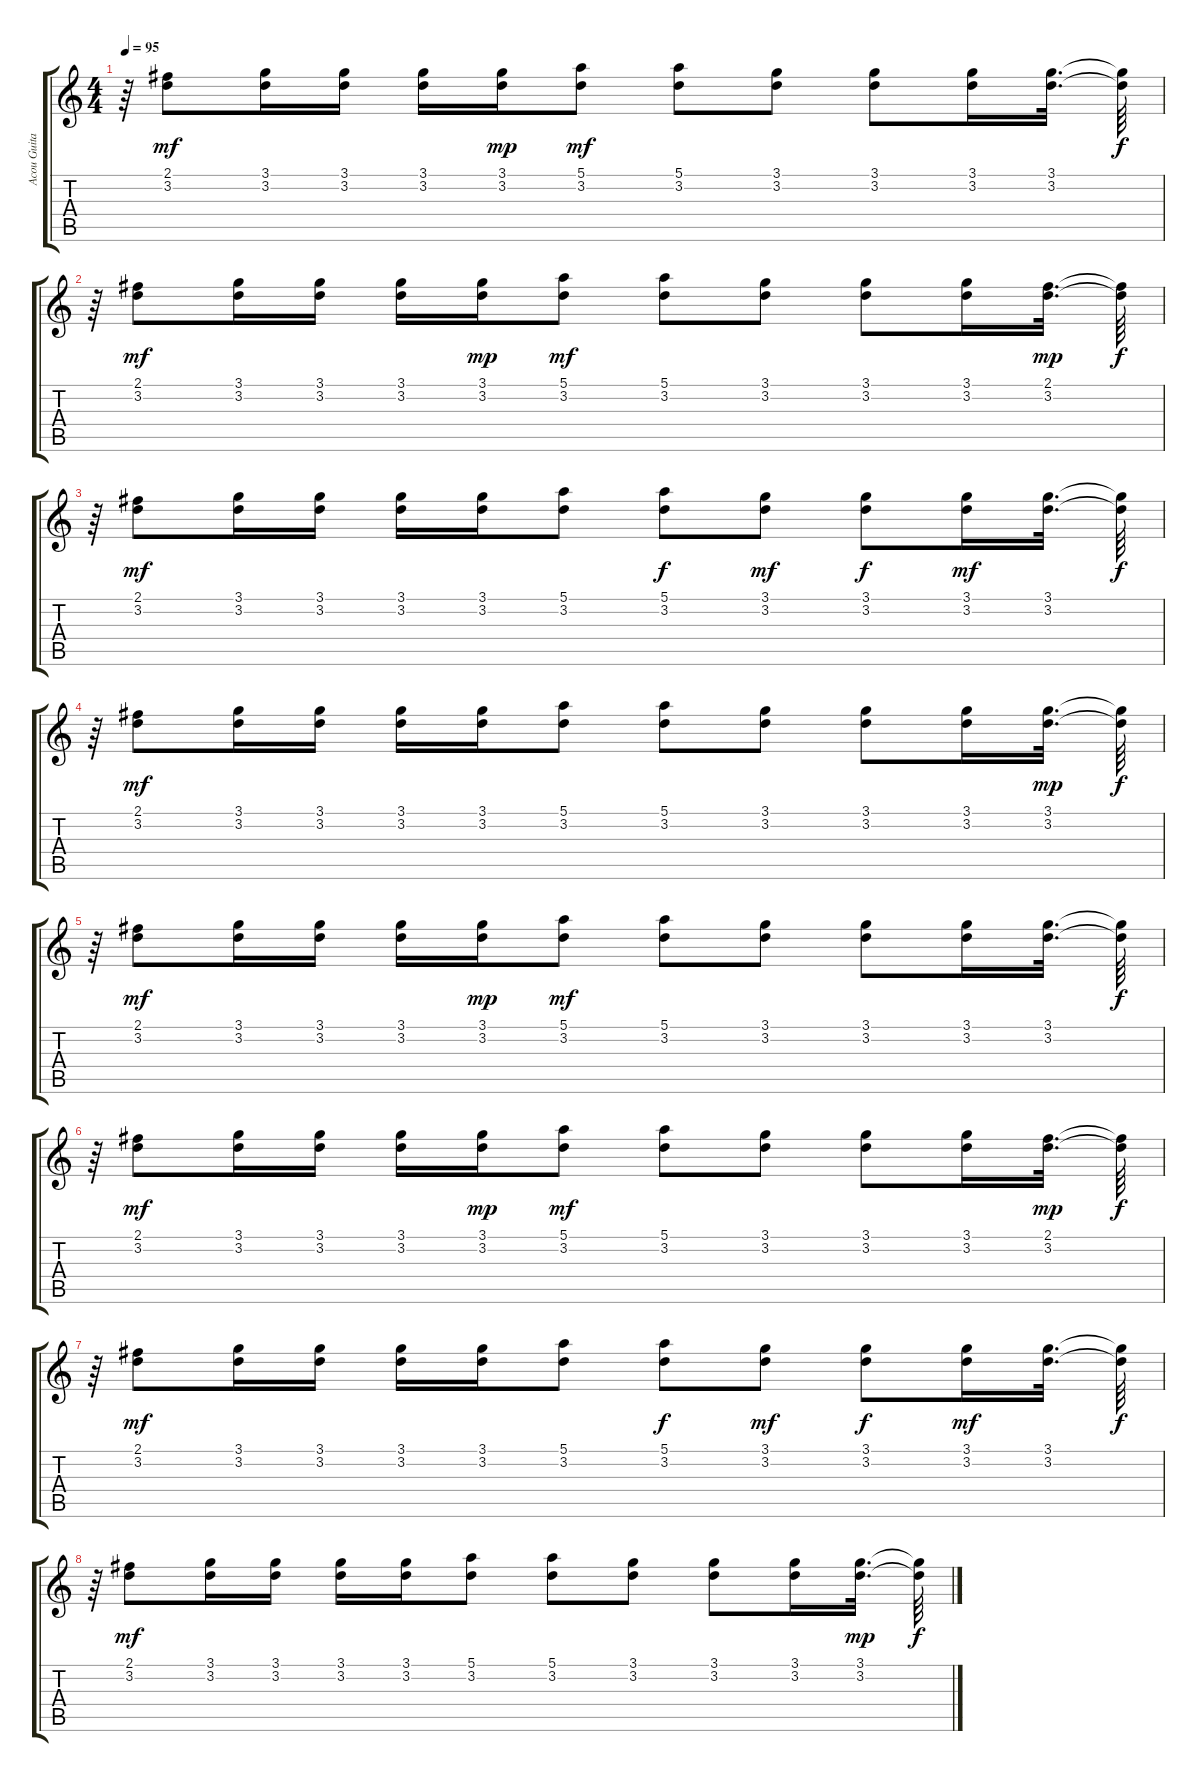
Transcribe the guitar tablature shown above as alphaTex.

\track ("Acou Guitar" "Acou Guita") {instrument acousticguitarsteel}
\staff {score tabs}
\tuning (E4 B3 G3 D3 A2 E2) {hide}
\ts (4 4)
\tempo 95
\clef g2
\ks c
r.64{dy f} (2.1 3.2).8{dy mf} (3.1 3.2).16 (3.1 3.2).16 (3.1 3.2).16 (3.1 3.2).16{dy mp} (5.1 3.2).8{dy mf} (5.1 3.2).8 (3.1 3.2).8 (3.1 3.2).8 (3.1 3.2).16 (3.1 3.2).32{d} (3.1{t} 3.2{t}).64{dy f} |
r.64 (2.1 3.2).8{dy mf} (3.1 3.2).16 (3.1 3.2).16 (3.1 3.2).16 (3.1 3.2).16{dy mp} (5.1 3.2).8{dy mf} (5.1 3.2).8 (3.1 3.2).8 (3.1 3.2).8 (3.1 3.2).16 (2.1 3.2).32{d dy mp} (2.1{t} 3.2{t}).64{dy f} |
r.64 (2.1 3.2).8{dy mf} (3.1 3.2).16 (3.1 3.2).16 (3.1 3.2).16 (3.1 3.2).16 (5.1 3.2).8 (5.1 3.2).8{dy f} (3.1 3.2).8{dy mf} (3.1 3.2).8{dy f} (3.1 3.2).16{dy mf} (3.1 3.2).32{d} (3.1{t} 3.2{t}).64{dy f} |
r.64 (2.1 3.2).8{dy mf} (3.1 3.2).16 (3.1 3.2).16 (3.1 3.2).16 (3.1 3.2).16 (5.1 3.2).8 (5.1 3.2).8 (3.1 3.2).8 (3.1 3.2).8 (3.1 3.2).16 (3.1 3.2).32{d dy mp} (3.1{t} 3.2{t}).64{dy f} |
r.64 (2.1 3.2).8{dy mf} (3.1 3.2).16 (3.1 3.2).16 (3.1 3.2).16 (3.1 3.2).16{dy mp} (5.1 3.2).8{dy mf} (5.1 3.2).8 (3.1 3.2).8 (3.1 3.2).8 (3.1 3.2).16 (3.1 3.2).32{d} (3.1{t} 3.2{t}).64{dy f} |
r.64 (2.1 3.2).8{dy mf} (3.1 3.2).16 (3.1 3.2).16 (3.1 3.2).16 (3.1 3.2).16{dy mp} (5.1 3.2).8{dy mf} (5.1 3.2).8 (3.1 3.2).8 (3.1 3.2).8 (3.1 3.2).16 (2.1 3.2).32{d dy mp} (2.1{t} 3.2{t}).64{dy f} |
r.64 (2.1 3.2).8{dy mf} (3.1 3.2).16 (3.1 3.2).16 (3.1 3.2).16 (3.1 3.2).16 (5.1 3.2).8 (5.1 3.2).8{dy f} (3.1 3.2).8{dy mf} (3.1 3.2).8{dy f} (3.1 3.2).16{dy mf} (3.1 3.2).32{d} (3.1{t} 3.2{t}).64{dy f} |
r.64 (2.1 3.2).8{dy mf} (3.1 3.2).16 (3.1 3.2).16 (3.1 3.2).16 (3.1 3.2).16 (5.1 3.2).8 (5.1 3.2).8 (3.1 3.2).8 (3.1 3.2).8 (3.1 3.2).16 (3.1 3.2).32{d dy mp} (3.1{t} 3.2{t}).64{dy f}
